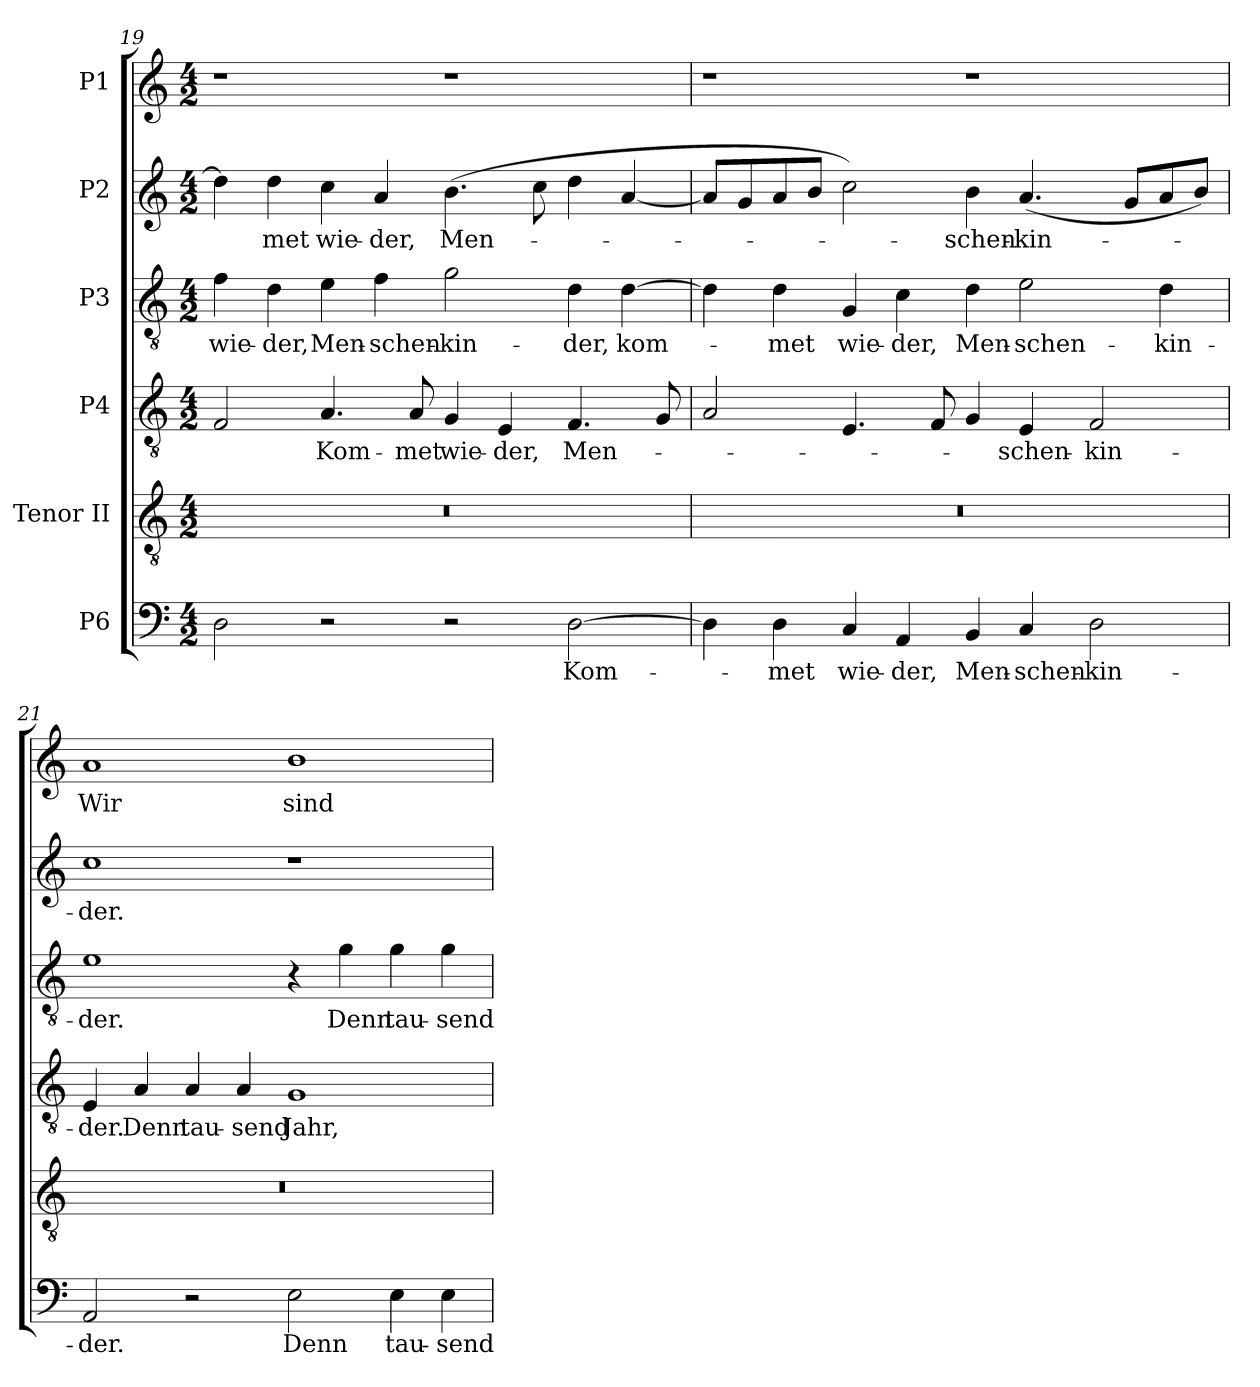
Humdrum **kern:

**kern	**text	**kern	**kern	**text	**kern	**text	**kern	**text	**kern	**text
*part6	*part6	*part5	*part4	*part4	*part3	*part3	*part2	*part2	*part1	*part1
*staff6	*staff6	*staff5	*staff4	*staff4	*staff3	*staff3	*staff2	*staff2	*staff1	*staff1
*I"P6	*	*I"Tenor II	*I"P4	*	*I"P3	*	*I"P2	*	*I"P1	*
*clefF4	*	*clefGv2	*clefGv2	*	*clefGv2	*	*clefG2	*	*clefG2	*
*	*	*ITrd7c12	*ITrd7c12	*	*ITrd7c12	*	*	*	*	*
*k[]	*	*k[]	*k[]	*	*k[]	*	*k[]	*	*k[]	*
*C:	*	*C:	*C:	*	*C:	*	*C:	*	*C:	*
*M4/2	*	*M4/2	*M4/2	*	*M4/2	*	*M4/2	*	*M4/2	*
=19	=19	=19	=19	=19	=19	=19	=19	=19	=19	=19
!	!	!LO:N:vis=1	!	!	!	!	!	!	!	!
!	!	!	!	!	!	!LO:LY:b:color=#000000	!	!	!	!
2Di\	.	0r	2FFi/	.	4Fi\	wie-	4ddi\]	.	1r	.
!	!	!	!	!	!	!LO:LY:b:color=#000000	!	!	!	!
!	!	!	!	!	!	!	!	!LO:LY:b:color=#000000	!	!
.	.	.	.	.	4Di\	-der,	4ddi\	-met	.	.
!	!	!	!	!LO:LY:b:color=#000000	!	!	!	!	!	!
!	!	!	!	!	!	!LO:LY:b:color=#000000	!	!	!	!
!	!	!	!	!	!	!	!	!LO:LY:b:color=#000000	!	!
2r	.	.	4.AAi/	Kom-	4Ei\	Men-	4cci\	wie-	.	.
!	!	!	!	!	!	!LO:LY:b:color=#000000	!	!	!	!
!	!	!	!	!	!	!	!	!LO:LY:b:color=#000000	!	!
.	.	.	.	.	4Fi\	-schen-	4ai/	-der,	.	.
!	!	!	!	!LO:LY:b:color=#000000	!	!	!	!	!	!
.	.	.	8AAi/	-met	.	.	.	.	.	.
!	!	!	!	!LO:LY:b:color=#000000	!	!	!	!	!	!
!	!	!	!	!	!	!LO:LY:b:color=#000000	!	!	!	!
!	!	!	!	!	!	!	!	!LO:LY:b:color=#000000	!	!
2r	.	.	4GGi/	wie-	2Gi\	-kin-	(4.bi\	Men-	1r	.
!	!	!	!	!LO:LY:b:color=#000000	!	!	!	!	!	!
.	.	.	4EEi/	-der,	.	.	.	.	.	.
.	.	.	.	.	.	.	8cci\	.	.	.
!	!LO:LY:b:color=#000000	!	!	!	!	!	!	!	!	!
!	!	!	!	!LO:LY:b:color=#000000	!	!	!	!	!	!
!	!	!	!	!	!	!LO:LY:b:color=#000000	!	!	!	!
[2Di\	Kom-	.	4.FFi/	Men-	4Di\	-der,	4ddi\	.	.	.
!	!	!	!	!	!	!LO:LY:b:color=#000000	!	!	!	!
.	.	.	.	.	[4Di\	kom-	[4ai/	.	.	.
.	.	.	8GGi/	.	.	.	.	.	.	.
!!LO:LB:g=z
=20	=20	=20	=20	=20	=20	=20	=20	=20	=20	=20
!	!	!LO:N:vis=1	!	!	!	!	!	!	!	!
4Di\]	.	0r	2AAi/	.	4Di\]	.	8ai/L]	.	1r	.
.	.	.	.	.	.	.	8gi/	.	.	.
!	!LO:LY:b:color=#000000	!	!	!	!	!	!	!	!	!
!	!	!	!	!	!	!LO:LY:b:color=#000000	!	!	!	!
4Di\	-met	.	.	.	4Di\	-met	8ai/	.	.	.
.	.	.	.	.	.	.	8bi/J	.	.	.
!	!LO:LY:b:color=#000000	!	!	!	!	!	!	!	!	!
!	!	!	!	!	!	!LO:LY:b:color=#000000	!	!	!	!
4Ci/	wie-	.	4.EEi/	.	4GGi/	wie-	2cci\)	.	.	.
!	!LO:LY:b:color=#000000	!	!	!	!	!	!	!	!	!
!	!	!	!	!	!	!LO:LY:b:color=#000000	!	!	!	!
4AAi/	-der,	.	.	.	4Ci\	-der,	.	.	.	.
.	.	.	8FFi/	.	.	.	.	.	.	.
!	!LO:LY:b:color=#000000	!	!	!	!	!	!	!	!	!
!	!	!	!	!	!	!LO:LY:b:color=#000000	!	!	!	!
!	!	!	!	!	!	!	!	!LO:LY:b:color=#000000	!	!
4BBi/	Men-	.	4GGi/	.	4Di\	Men-	4bi\	-schen-	1r	.
!	!LO:LY:b:color=#000000	!	!	!	!	!	!	!	!	!
!	!	!	!	!LO:LY:b:color=#000000	!	!	!	!	!	!
!	!	!	!	!	!	!LO:LY:b:color=#000000	!	!	!	!
!	!	!	!	!	!	!	!	!LO:LY:b:color=#000000	!	!
4Ci/	-schen-	.	4EEi/	-schen-	2Ei\	-schen-	(4.ai/	-kin-	.	.
!	!LO:LY:b:color=#000000	!	!	!	!	!	!	!	!	!
!	!	!	!	!LO:LY:b:color=#000000	!	!	!	!	!	!
2Di\	-kin-	.	2FFi/	-kin-	.	.	.	.	.	.
.	.	.	.	.	.	.	8gi/L	.	.	.
!	!	!	!	!	!	!LO:LY:b:color=#000000	!	!	!	!
.	.	.	.	.	4Di\	-kin-	8ai/	.	.	.
.	.	.	.	.	.	.	8bi/J)	.	.	.
=21	=21	=21	=21	=21	=21	=21	=21	=21	=21	=21
!	!LO:LY:b:color=#000000	!LO:N:vis=1	!	!	!	!	!	!	!	!
!	!	!	!	!LO:LY:b:color=#000000	!	!	!	!	!	!
!	!	!	!	!	!	!LO:LY:b:color=#000000	!	!	!	!
!	!	!	!	!	!	!	!	!LO:LY:b:color=#000000	!	!
!	!	!	!	!	!	!	!	!	!	!LO:LY:b:color=#000000
2AAi/	-der.	0r	4EEi/	-der.	1Ei	-der.	1cci	-der.	1ai	Wir
!	!	!	!	!LO:LY:b:color=#000000	!	!	!	!	!	!
.	.	.	4AAi/	Denn	.	.	.	.	.	.
!	!	!	!	!LO:LY:b:color=#000000	!	!	!	!	!	!
2r	.	.	4AAi/	tau-	.	.	.	.	.	.
!	!	!	!	!LO:LY:b:color=#000000	!	!	!	!	!	!
.	.	.	4AAi/	-send	.	.	.	.	.	.
!	!LO:LY:b:color=#000000	!	!	!	!	!	!	!	!	!
!	!	!	!	!LO:LY:b:color=#000000	!	!	!	!	!	!
!	!	!	!	!	!	!	!	!	!	!LO:LY:b:color=#000000
2Ei\	Denn	.	1GGi	Jahr,	4r	.	1r	.	1bi	sind
!	!	!	!	!	!	!LO:LY:b:color=#000000	!	!	!	!
.	.	.	.	.	4Gi\	Denn	.	.	.	.
!	!LO:LY:b:color=#000000	!	!	!	!	!	!	!	!	!
!	!	!	!	!	!	!LO:LY:b:color=#000000	!	!	!	!
4Ei\	tau-	.	.	.	4Gi\	tau-	.	.	.	.
!	!LO:LY:b:color=#000000	!	!	!	!	!	!	!	!	!
!	!	!	!	!	!	!LO:LY:b:color=#000000	!	!	!	!
4Ei\	-send	.	.	.	4Gi\	-send	.	.	.	.
=	=	=	=	=	=	=	=	=	=	=
*-	*-	*-	*-	*-	*-	*-	*-	*-	*-	*-
